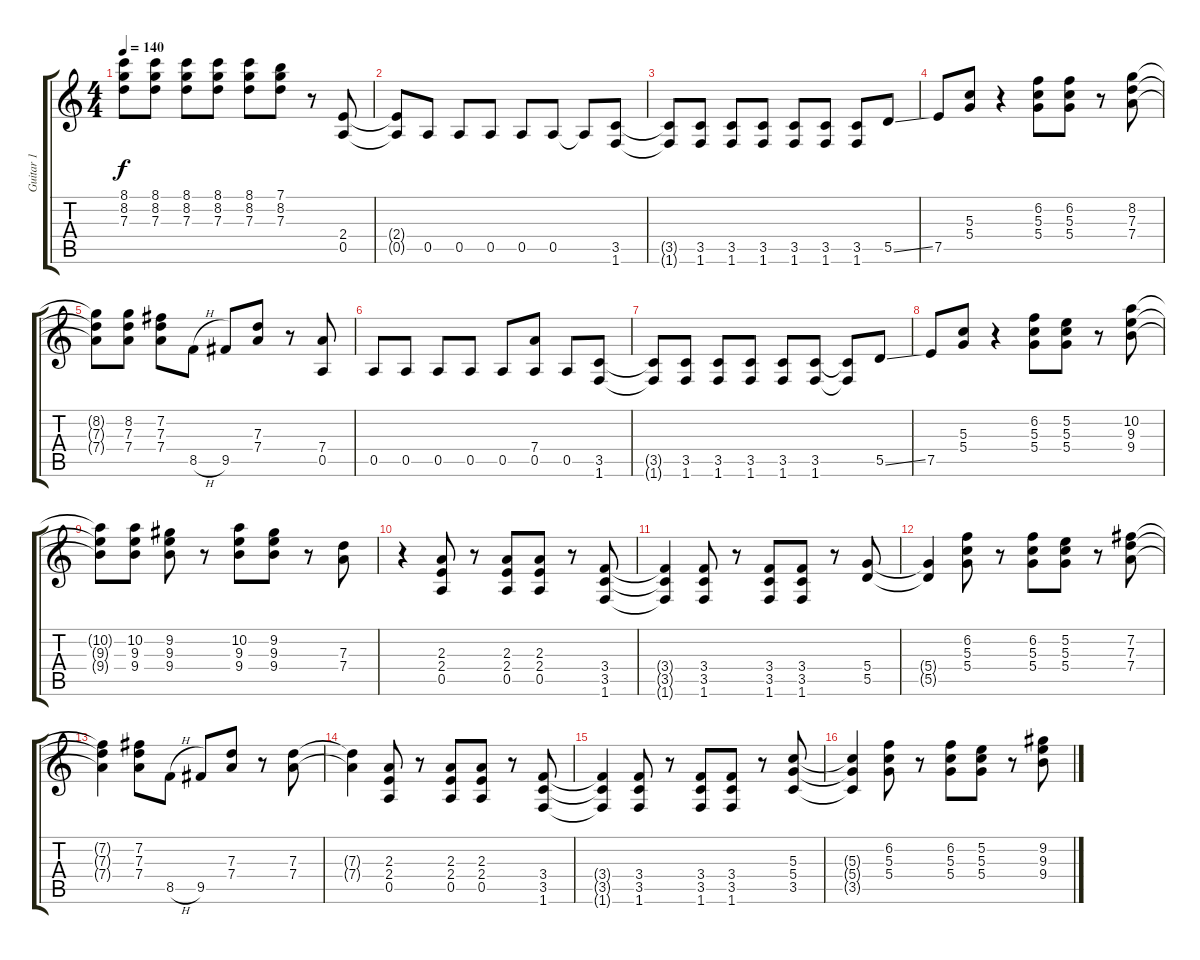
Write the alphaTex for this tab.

\track ("Guitar 1" "Guitar 1") {instrument distortionguitar}
\staff {score tabs}
\tuning (E4 B3 G3 D3 A2 E2) {hide}
\ts (4 4)
\tempo 140
\clef g2
\ks c
(8.1{t} 8.2{t} 7.3{t}).8{dy f} (8.1 8.2 7.3).8 (8.1 8.2 7.3).8 (8.1 8.2 7.3).8 (8.1 8.2 7.3).8 (7.1 8.2 7.3).8 r.8 (2.4 0.5).8 |
(2.4{t} 0.5{t}).8 0.5.8 0.5.8 0.5.8 0.5.8 0.5.8 0.5{t}.8 (3.5 1.6).8 |
(3.5{t} 1.6{t}).8 (3.5 1.6).8 (3.5 1.6).8 (3.5 1.6).8 (3.5 1.6).8 (3.5 1.6).8 (3.5 1.6).8 5.5{ss}.8 |
7.5.8 (5.3 5.4).8 r.4 (6.2 5.3 5.4).8 (6.2 5.3 5.4).8 r.8 (8.2 7.3 7.4).8 |
(8.2{t} 7.3{t} 7.4{t}).8 (8.2 7.3 7.4).8 (7.2 7.3 7.4).8 8.5{h}.8 9.5.8 (7.3 7.4).8 r.8 (7.4 0.5).8 |
0.5.8 0.5.8 0.5.8 0.5.8 0.5.8 (7.4 0.5).8 0.5.8 (3.5 1.6).8 |
(3.5{t} 1.6{t}).8 (3.5 1.6).8 (3.5 1.6).8 (3.5 1.6).8 (3.5 1.6).8 (3.5 1.6).8 (3.5{t} 1.6{t}).8 5.5{ss}.8 |
7.5.8 (5.3 5.4).8 r.4 (6.2 5.3 5.4).8 (5.2 5.3 5.4).8 r.8 (10.2 9.3 9.4).8 |
(10.2{t} 9.3{t} 9.4{t}).8 (10.2 9.3 9.4).8 (9.2 9.3 9.4).8 r.8 (10.2 9.3 9.4).8 (9.2 9.3 9.4).8 r.8 (7.3 7.4).8 |
r.4 (2.3 2.4 0.5).8 r.8 (2.3 2.4 0.5).8 (2.3 2.4 0.5).8 r.8 (3.4 3.5 1.6).8 |
(3.4{t} 3.5{t} 1.6{t}).4 (3.4 3.5 1.6).8 r.8 (3.4 3.5 1.6).8 (3.4 3.5 1.6).8 r.8 (5.4 5.5).8 |
(5.4{t} 5.5{t}).4 (6.2 5.3 5.4).8 r.8 (6.2 5.3 5.4).8 (5.2 5.3 5.4).8 r.8 (7.2 7.3 7.4).8 |
(7.2{t} 7.3{t} 7.4{t}).4 (7.2 7.3 7.4).8 8.5{h}.8 9.5.8 (7.3 7.4).8 r.8 (7.3 7.4).8 |
(7.3{t} 7.4{t}).4 (2.3 2.4 0.5).8 r.8 (2.3 2.4 0.5).8 (2.3 2.4 0.5).8 r.8 (3.4 3.5 1.6).8 |
(3.4{t} 3.5{t} 1.6{t}).4 (3.4 3.5 1.6).8 r.8 (3.4 3.5 1.6).8 (3.4 3.5 1.6).8 r.8 (5.3 5.4 3.5).8 |
(5.3{t} 5.4{t} 3.5{t}).4 (6.2 5.3 5.4).8 r.8 (6.2 5.3 5.4).8 (5.2 5.3 5.4).8 r.8 (9.2 9.3 9.4).8
